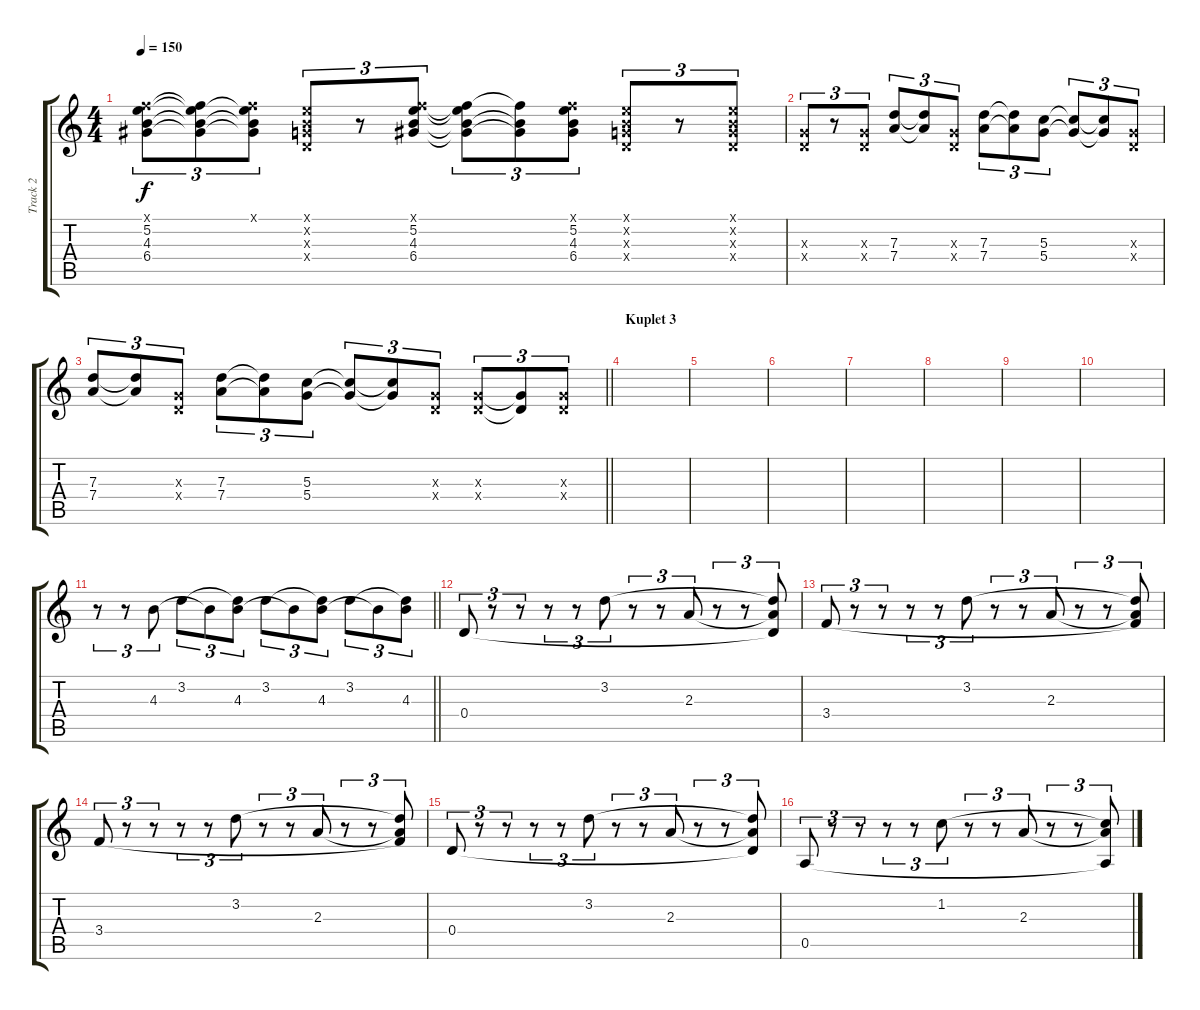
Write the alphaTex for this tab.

\track ("Track 2" "Track 2") {instrument acousticguitarsteel}
\staff {score tabs}
\tuning (E4 B3 G3 D3 A2 E2) {hide}
\ts (4 4)
\tempo 150
\clef g2
\ks c
(1.1{x} 5.2 4.3 6.4).8{tu (3 2) dy f} (1.1{t} 5.2{t} 4.3{t} 6.4{t}).8{tu (3 2)} (1.1{x} 5.2{t} 4.3{t} 6.4{t}).8{tu (3 2)} (0.1{x} 0.2{x} 0.3{x} 0.4{x}).8{tu (3 2)} r.8{tu (3 2)} (1.1{x} 5.2 4.3 6.4).8{tu (3 2)} (1.1{t} 5.2{t} 4.3{t} 6.4{t}).8{tu (3 2)} (1.1{t} 4.3{t} 6.4{t}).8{tu (3 2)} (1.1{x} 5.2 4.3 6.4).8{tu (3 2)} (0.1{x} 0.2{x} 0.3{x} 0.4{x}).8{tu (3 2)} r.8{tu (3 2)} (0.1{x} 0.2{x} 0.3{x} 0.4{x}).8{tu (3 2)} |
(0.3{x} 0.4{x}).8{tu (3 2)} r.8{tu (3 2)} (0.3{x} 0.4{x}).8{tu (3 2)} (7.3 7.4).8{tu (3 2)} (7.3{t} 7.4{t}).8{tu (3 2)} (0.3{x} 0.4{x}).8{tu (3 2)} (7.3 7.4).8{tu (3 2)} (7.3{t} 7.4{t}).8{tu (3 2)} (5.3 5.4).8{tu (3 2)} (5.3{t} 5.4{t}).8{tu (3 2)} (5.3{t} 5.4{t}).8{tu (3 2)} (0.3{x} 0.4{x}).8{tu (3 2)} |
\barLineRight lightlight
(7.3 7.4).8{tu (3 2)} (7.3{t} 7.4{t}).8{tu (3 2)} (0.3{x} 0.4{x}).8{tu (3 2)} (7.3 7.4).8{tu (3 2)} (7.3{t} 7.4{t}).8{tu (3 2)} (5.3 5.4).8{tu (3 2)} (5.3{t} 5.4{t}).8{tu (3 2)} (5.3{t} 5.4{t}).8{tu (3 2)} (0.3{x} 0.4{x}).8{tu (3 2)} (0.3{x} 0.4{x}).8{tu (3 2)} (0.3{t} 0.4{t}).8{tu (3 2)} (0.3{x} 0.4{x}).8{tu (3 2)} |
\section ("" "Kuplet 3")
|
|
|
|
|
|
|
\barLineRight lightlight
r.8{tu (3 2)} r.8{tu (3 2)} 4.3.8{tu (3 2)} 3.2.8{tu (3 2)} 4.3{t}.8{tu (3 2)} (3.2{t} 4.3).8{tu (3 2)} 3.2.8{tu (3 2)} 4.3{t}.8{tu (3 2)} (3.2{t} 4.3).8{tu (3 2)} 3.2.8{tu (3 2)} 4.3{t}.8{tu (3 2)} (3.2{t} 4.3).8{tu (3 2)} |
0.4.8{tu (3 2)} r.8{tu (3 2)} r.8{tu (3 2)} r.8{tu (3 2)} r.8{tu (3 2)} 3.2.8{tu (3 2)} r.8{tu (3 2)} r.8{tu (3 2)} 2.3.8{tu (3 2)} r.8{tu (3 2)} r.8{tu (3 2)} (3.2{t} 2.3{t} 0.4{t}).8{tu (3 2)} |
3.4.8{tu (3 2)} r.8{tu (3 2)} r.8{tu (3 2)} r.8{tu (3 2)} r.8{tu (3 2)} 3.2.8{tu (3 2)} r.8{tu (3 2)} r.8{tu (3 2)} 2.3.8{tu (3 2)} r.8{tu (3 2)} r.8{tu (3 2)} (3.2{t} 2.3{t} 3.4{t}).8{tu (3 2)} |
3.4.8{tu (3 2)} r.8{tu (3 2)} r.8{tu (3 2)} r.8{tu (3 2)} r.8{tu (3 2)} 3.2.8{tu (3 2)} r.8{tu (3 2)} r.8{tu (3 2)} 2.3.8{tu (3 2)} r.8{tu (3 2)} r.8{tu (3 2)} (3.2{t} 2.3{t} 3.4{t}).8{tu (3 2)} |
0.4.8{tu (3 2)} r.8{tu (3 2)} r.8{tu (3 2)} r.8{tu (3 2)} r.8{tu (3 2)} 3.2.8{tu (3 2)} r.8{tu (3 2)} r.8{tu (3 2)} 2.3.8{tu (3 2)} r.8{tu (3 2)} r.8{tu (3 2)} (3.2{t} 2.3{t} 0.4{t}).8{tu (3 2)} |
0.5.8{tu (3 2)} r.8{tu (3 2)} r.8{tu (3 2)} r.8{tu (3 2)} r.8{tu (3 2)} 1.2.8{tu (3 2)} r.8{tu (3 2)} r.8{tu (3 2)} 2.3.8{tu (3 2)} r.8{tu (3 2)} r.8{tu (3 2)} (1.2{t} 2.3{t} 0.5{t}).8{tu (3 2)}
